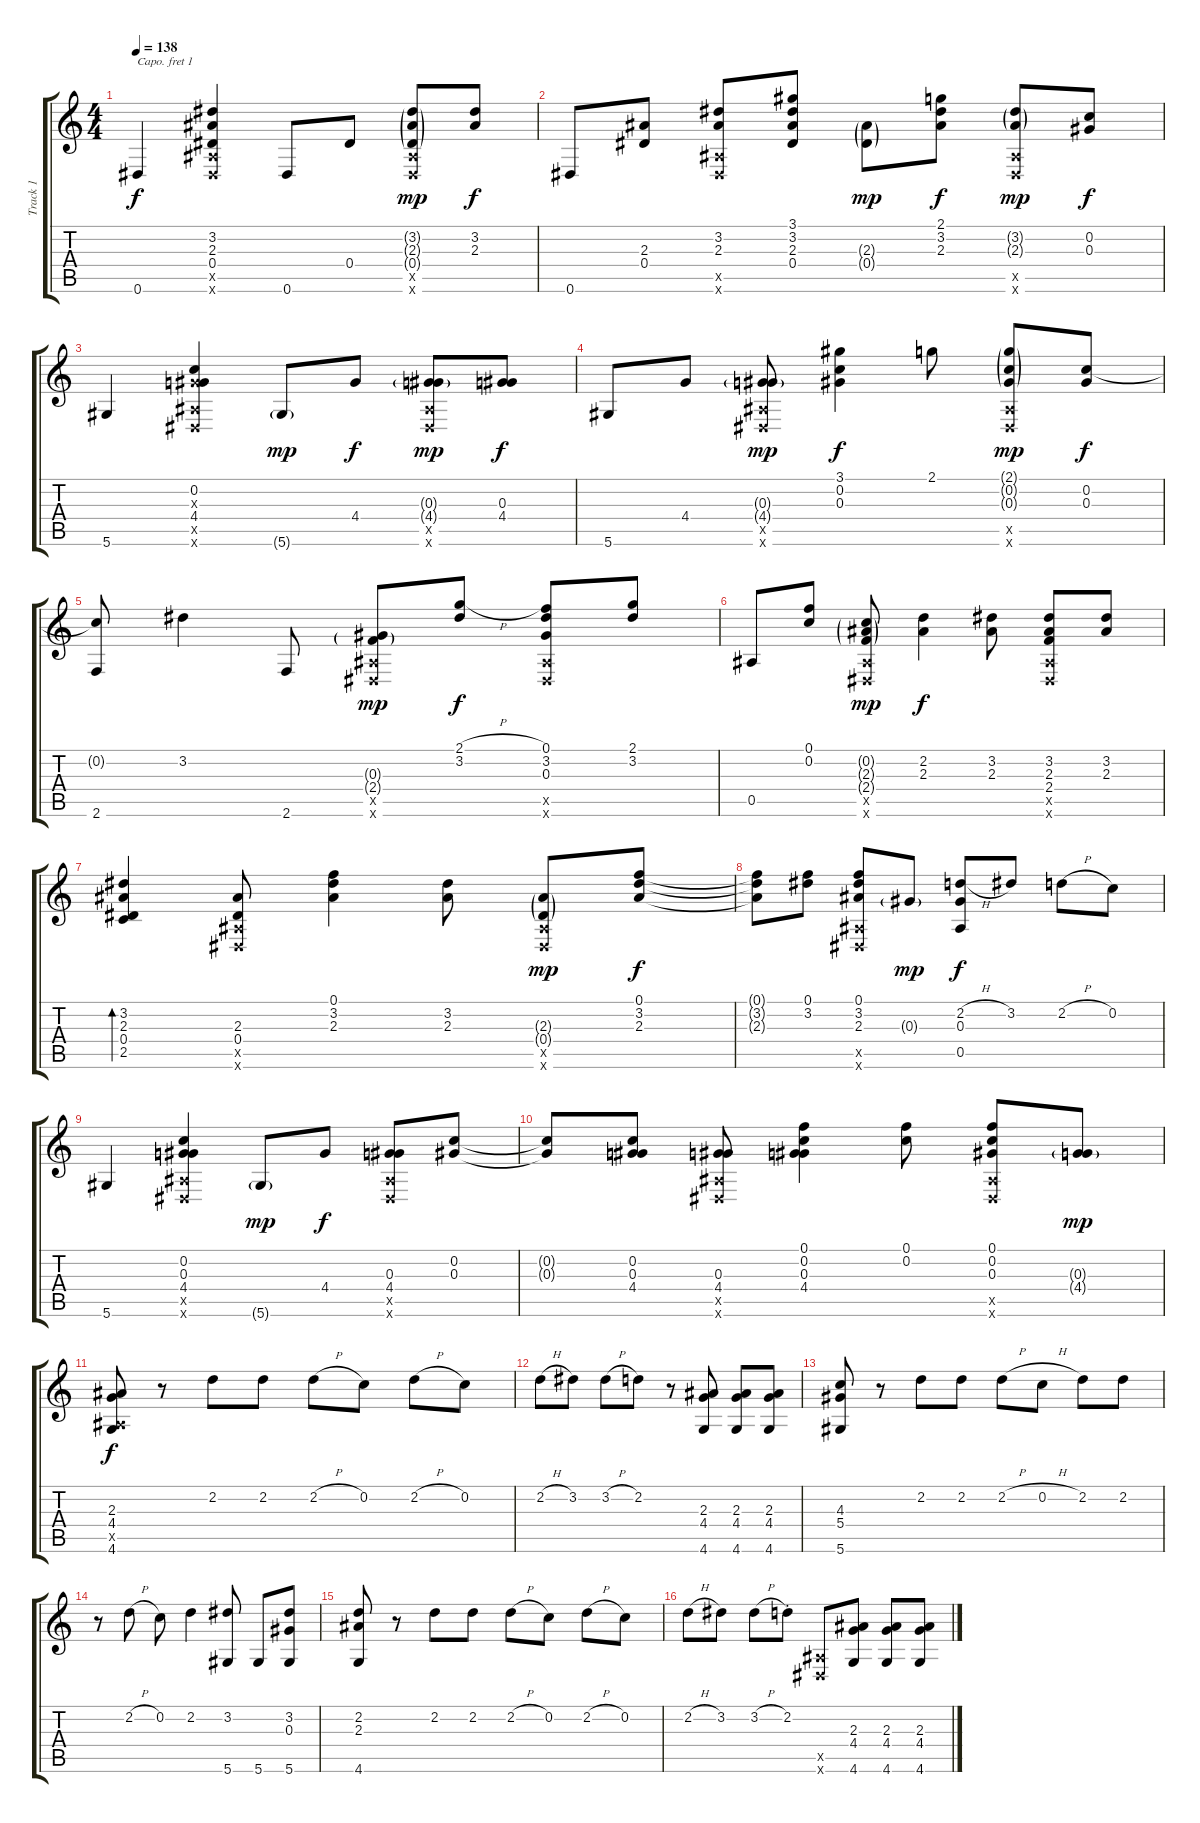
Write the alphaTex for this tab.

\track ("Track 1" "Track 1") {instrument acousticguitarsteel}
\staff {score tabs}
\capo 1
\tuning (E4 B3 G3 D3 A2 D2) {hide}
\ts (4 4)
\tempo 138
\clef g2
\ks c
0.6.4{dy f} (3.2 2.3 0.4 0.5{x} 0.6{x}).4 0.6.8 0.4.8 (3.2{g} 2.3{g} 0.4{g} 0.5{x} 0.6{x}).8{dy mp} (3.2 2.3).8{dy f} |
0.6.8 (2.3 0.4).8 (3.2 2.3 0.5{x} 0.6{x}).8 (3.1 3.2 2.3 0.4).8 (2.3{g} 0.4{g}).8{dy mp} (2.1 3.2 2.3).8{dy f} (3.2{g} 2.3{g} 0.5{x} 0.6{x}).8{dy mp} (0.2 0.3).8{dy f} |
5.6.4 (0.2 0.3{x} 4.4 0.5{x} 0.6{x}).4 5.6{g}.8{dy mp} 4.4.8{dy f} (0.3{g} 4.4{g} 0.5{x} 0.6{x}).8{dy mp} (0.3 4.4).8{dy f} |
5.6.8 4.4.8 (0.3{g} 4.4{g} 0.5{x} 0.6{x}).8{dy mp} (3.1 0.2 0.3).4{dy f} 2.1.8 (2.1{g} 0.2{g} 0.3{g} 0.5{x} 0.6{x}).8{dy mp} (0.2 0.3).8{dy f} |
(0.2{t} 2.6).8 3.2.4 2.6.8 (0.3{g} 2.4{g} 0.5{x} 0.6{x}).8{dy mp} (2.1{h} 3.2).8{dy f} (0.1 3.2 0.3 0.5{x} 0.6{x}).8 (2.1 3.2).8 |
0.5.8 (0.1 0.2).8 (0.2{g} 2.3{g} 2.4{g} 0.5{x} 0.6{x}).8{dy mp} (2.2 2.3).4{dy f} (3.2 2.3).8 (3.2 2.3 2.4 0.5{x} 0.6{x}).8 (3.2 2.3).8 |
(3.2 2.3 0.4 2.5).4{bd 120} (2.3 0.4 0.5{x} 0.6{x}).8 (0.1 3.2 2.3).4 (3.2 2.3).8 (2.3{g} 0.4{g} 0.5{x} 0.6{x}).8{dy mp} (0.1 3.2 2.3).8{dy f} |
(0.1{t} 3.2{t} 2.3{t}).8 (0.1 3.2).8 (0.1 3.2 2.3 0.5{x} 0.6{x}).8 0.3{g}.8{dy mp} (2.2{h} 0.3 0.5).8{dy f} 3.2.8 2.2{h}.8 0.2.8 |
5.6.4 (0.2 0.3 4.4 0.5{x} 0.6{x}).4 5.6{g}.8{dy mp} 4.4.8{dy f} (0.3 4.4 0.5{x} 0.6{x}).8 (0.2 0.3).8 |
(0.2{t} 0.3{t}).8 (0.2 0.3 4.4).8 (0.3 4.4 0.5{x} 0.6{x}).8 (0.1 0.2 0.3 4.4).4 (0.1 0.2).8 (0.1 0.2 0.3 0.5{x} 0.6{x}).8 (0.3{g} 4.4{g}).8{dy mp} |
(2.3 4.4 0.5{x} 4.6).8{dy f} r.8 2.2.8 2.2.8 2.2{h}.8 0.2.8 2.2{h}.8 0.2.8 |
2.2{h}.8 3.2.8 3.2{h}.8 2.2.8 r.8 (2.3 4.4 4.6).8 (2.3 4.4 4.6).8 (2.3 4.4 4.6).8 |
(4.3 5.4 5.6).8 r.8 2.2.8 2.2.8 2.2{h}.8 0.2{h}.8 2.2.8 2.2.8 |
r.8 2.2{h}.8 0.2.8 2.2.4 (3.2 5.6).8 5.6.8 (3.2 0.3 5.6).8 |
(2.2 2.3 4.6).8 r.8 2.2.8 2.2.8 2.2{h}.8 0.2.8 2.2{h}.8 0.2.8 |
2.2{h}.8 3.2.8 3.2{h}.8 2.2{st}.8 (0.5{x} 0.6{x}).8 (2.3 4.4 4.6).8 (2.3 4.4 4.6).8 (2.3 4.4 4.6).8
